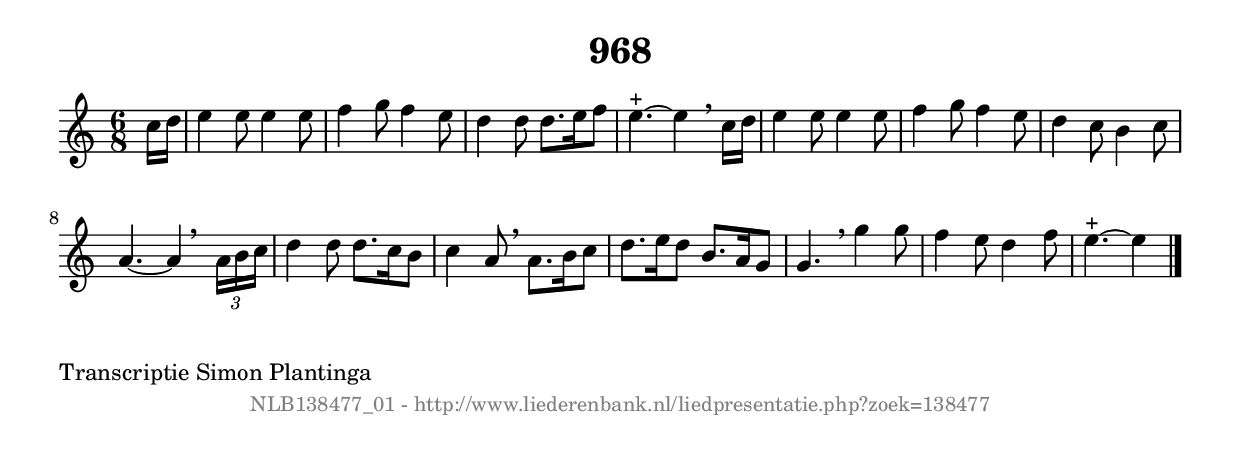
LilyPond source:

%
% produced by wce2krn 1.64 (7 June 2014)
%
\version"2.16"
#(append! paper-alist '(("long" . (cons (* 210 mm) (* 2000 mm)))))
#(set-default-paper-size "long")
sb = {\breathe}
mBreak = {\breathe }
bBreak = {\breathe }
x = {\once\override NoteHead #'style = #'cross }
gl=\glissando
itime={\override Staff.TimeSignature #'stencil = ##f }
ficta = {\once\set suggestAccidentals = ##t}
fine = {\once\override Score.RehearsalMark #'self-alignment-X = #1 \mark \markup {\italic{Fine}}}
dc = {\once\override Score.RehearsalMark #'self-alignment-X = #1 \mark \markup {\italic{D.C.}}}
dcf = {\once\override Score.RehearsalMark #'self-alignment-X = #1 \mark \markup {\italic{D.C. al Fine}}}
dcc = {\once\override Score.RehearsalMark #'self-alignment-X = #1 \mark \markup {\italic{D.C. al Coda}}}
ds = {\once\override Score.RehearsalMark #'self-alignment-X = #1 \mark \markup {\italic{D.S.}}}
dsf = {\once\override Score.RehearsalMark #'self-alignment-X = #1 \mark \markup {\italic{D.S. al Fine}}}
dsc = {\once\override Score.RehearsalMark #'self-alignment-X = #1 \mark \markup {\italic{D.S. al Coda}}}
pv = {\set Score.repeatCommands = #'((volta "1"))}
sv = {\set Score.repeatCommands = #'((volta "2"))}
tv = {\set Score.repeatCommands = #'((volta "3"))}
qv = {\set Score.repeatCommands = #'((volta "4"))}
xv = {\set Score.repeatCommands = #'((volta #f))}
\header{ tagline = ""
title = "968"
}
\score {{
\key a \minor
\relative g'
{
\set melismaBusyProperties = #'()
\partial 32*4
\time 6/8
\tempo 4=120
\override Score.MetronomeMark #'transparent = ##t
\override Score.RehearsalMark #'break-visibility = #(vector #t #t #f)
c16 d16 | e4 e8 e4 e8 | f4 g8 f4 e8 | d4 d8 d8. e16 f8 | e4.^"+"~ e4 \sb c16 d16 | e4 e8 e4 e8 | f4 g8 f4 e8 | d4 c8 b4 c8 | a4.~ a4 \bar ":|:" \bBreak
\times 2/3 { a16 b16 c16 } | d4 d8 d8. c16 b8 | c4 a8 \sb a8. b16 c8 | d8. e16 d8 b8. a16 g8 | g4. \sb g'4 g8 | f4 e8 d4 f8 | e4.^"+"~ e4 \bar "|."
 }}
 \midi { }
 \layout {
            indent = 0.0\cm
}
}
\markup { \wordwrap-string #" 
Transcriptie Simon Plantinga
"}
\markup { \vspace #0 } \markup { \with-color #grey \fill-line { \center-column { \smaller "NLB138477_01 - http://www.liederenbank.nl/liedpresentatie.php?zoek=138477" } } }
